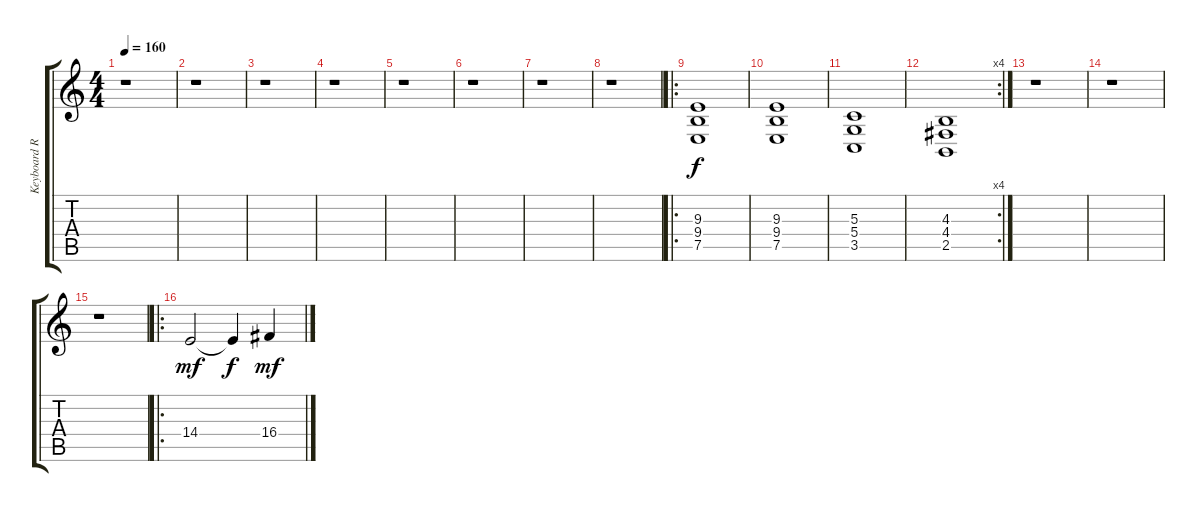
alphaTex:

\track ("Keyboard Rythem" "Keyboard R") {instrument stringensemble2}
\staff {score tabs}
\tuning (E4 B3 G3 D3 A2 E2) {hide}
\ts (4 4)
\tempo 160
\clef g2
\ks c
r.1{dy f instrument stringensemble2} |
r.1 |
r.1 |
r.1 |
r.1 |
r.1 |
r.1 |
r.1 |
\ro
(9.3 9.4 7.5).1 |
(9.3 9.4 7.5).1 |
(5.3 5.4 3.5).1 |
\rc 4
(4.3 4.4 2.5).1 |
r.1 |
r.1 |
r.1 |
\ro
14.4.2{dy mf volume 16} 14.4{t}.4{dy f} 16.4.4{dy mf}
